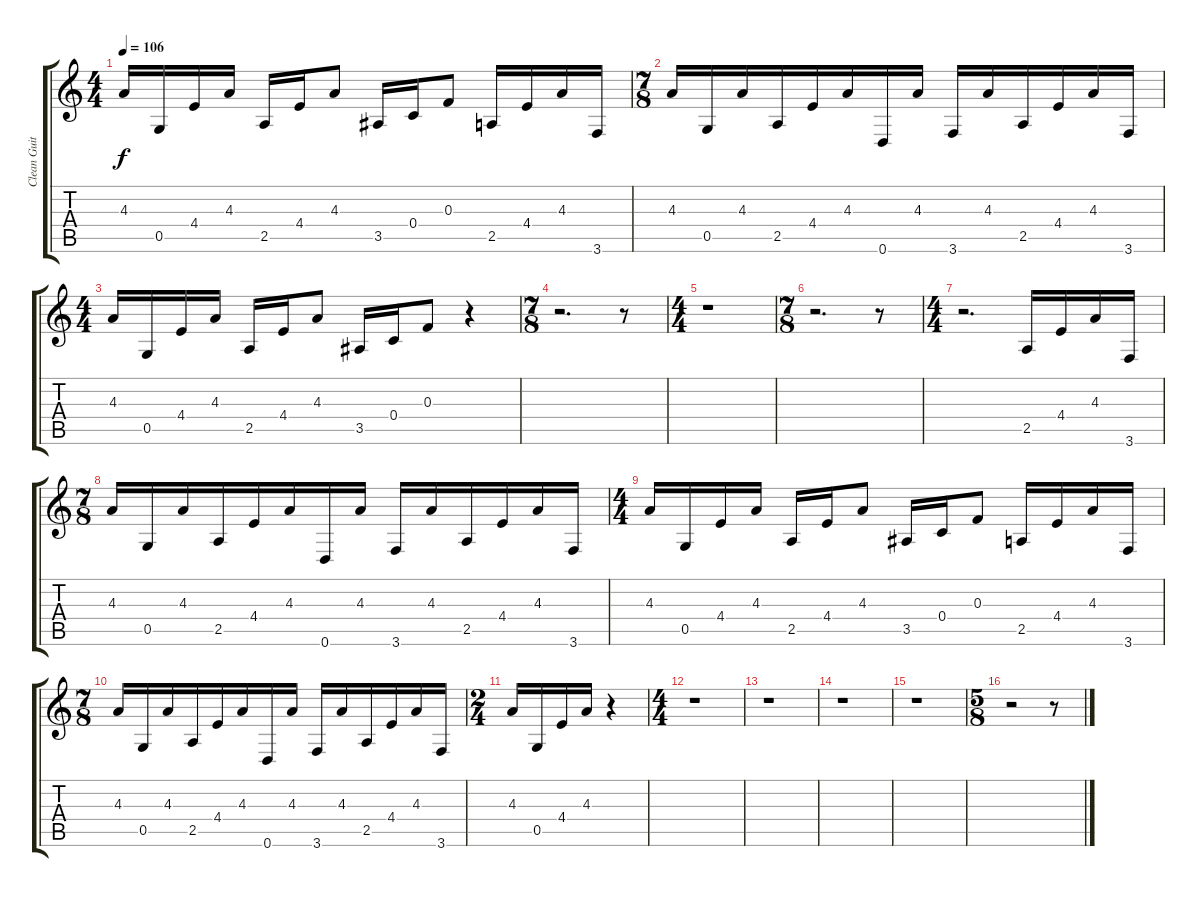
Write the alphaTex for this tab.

\track ("Clean Guit Right" "Clean Guit") {instrument electricguitarclean}
\staff {score tabs}
\tuning (D4 A3 F3 C3 G2 D2) {hide}
\ts (4 4)
\tempo 106
\clef g2
\ks c
4.3.16{dy f} 0.5.16 4.4.16 4.3.16 2.5.16 4.4.16 4.3.8 3.5.16 0.4.16 0.3.8 2.5.16 4.4.16 4.3.16 3.6.16 |
\ts (7 8)
4.3.16 0.5.16 4.3.16 2.5.16 4.4.16 4.3.16 0.6.16 4.3.16 3.6.16 4.3.16 2.5.16 4.4.16 4.3.16 3.6.16 |
\ts (4 4)
4.3.16 0.5.16 4.4.16 4.3.16 2.5.16 4.4.16 4.3.8 3.5.16 0.4.16 0.3.8 r.4 |
\ts (7 8)
r.2{d} r.8 |
\ts (4 4)
r.1 |
\ts (7 8)
r.2{d} r.8 |
\ts (4 4)
r.2{d} 2.5.16 4.4.16 4.3.16 3.6.16 |
\ts (7 8)
4.3.16 0.5.16 4.3.16 2.5.16 4.4.16 4.3.16 0.6.16 4.3.16 3.6.16 4.3.16 2.5.16 4.4.16 4.3.16 3.6.16 |
\ts (4 4)
4.3.16 0.5.16 4.4.16 4.3.16 2.5.16 4.4.16 4.3.8 3.5.16 0.4.16 0.3.8 2.5.16 4.4.16 4.3.16 3.6.16 |
\ts (7 8)
4.3.16 0.5.16 4.3.16 2.5.16 4.4.16 4.3.16 0.6.16 4.3.16 3.6.16 4.3.16 2.5.16 4.4.16 4.3.16 3.6.16 |
\ts (2 4)
4.3.16 0.5.16 4.4.16 4.3.16 r.4 |
\ts (4 4)
r.1 |
r.1 |
r.1 |
r.1 |
\ts (5 8)
r.2 r.8
